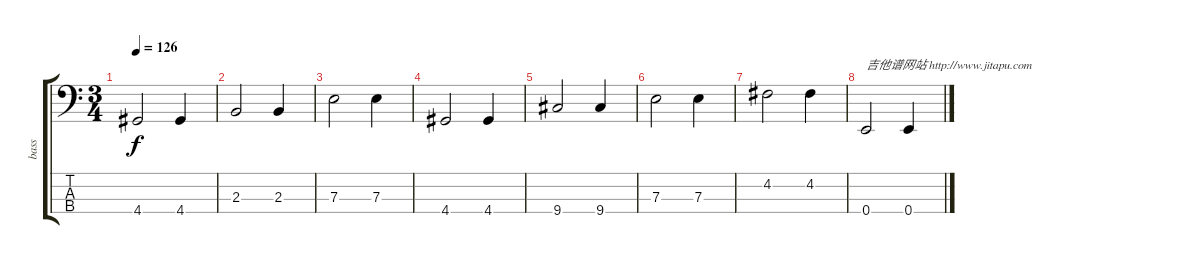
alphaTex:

\track ("bass" "bass") {instrument electricbassfinger}
\staff {score tabs}
\tuning (G2 D2 A1 E1) {hide}
\ts (3 4)
\tempo 126
\clef f4
\ks c
4.4.2{dy f} 4.4.4 |
2.3.2 2.3.4 |
7.3.2 7.3.4 |
4.4.2 4.4.4 |
9.4.2 9.4.4 |
7.3.2 7.3.4 |
4.2.2 4.2.4 |
0.4.2{txt "吉他谱网站 http://www.jitapu.com"} 0.4.4
